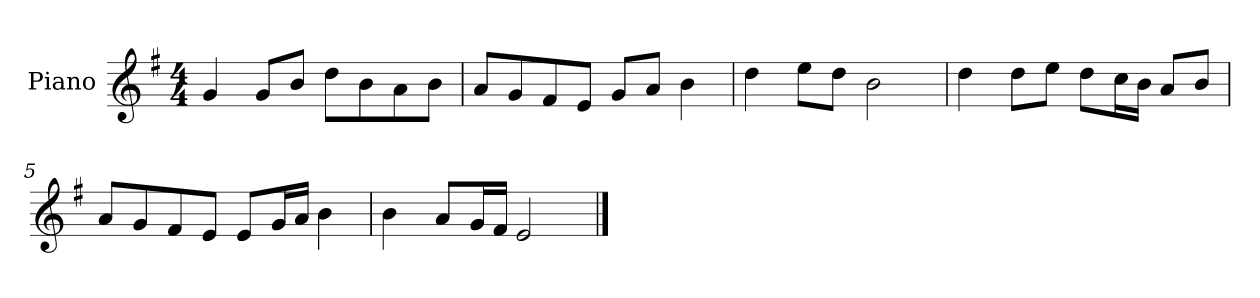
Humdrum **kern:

**kern
*part1
*staff1
*I"Piano
*I'P-no
*clefG2
*k[f#]
*M4/4
*MM90
=1
4g/
8g/L
8b/J
8dd\L
8b\
8a\
8b\J
=2
8a/L
8g/
8f#/
8e/J
8g/L
8a/J
4b\
=3
4dd\
8ee\L
8dd\J
2b\
=4
4dd\
8dd\L
8ee\J
8dd\L
16cc\L
16b\JJ
8a/L
8b/J
=5
8a/L
8g/
8f#/
8e/J
8e/L
16g/L
16a/JJ
4b\
!!LO:LB:g=z
=6
4b\
8a/L
16g/L
16f#/JJ
2e/
==
*-
